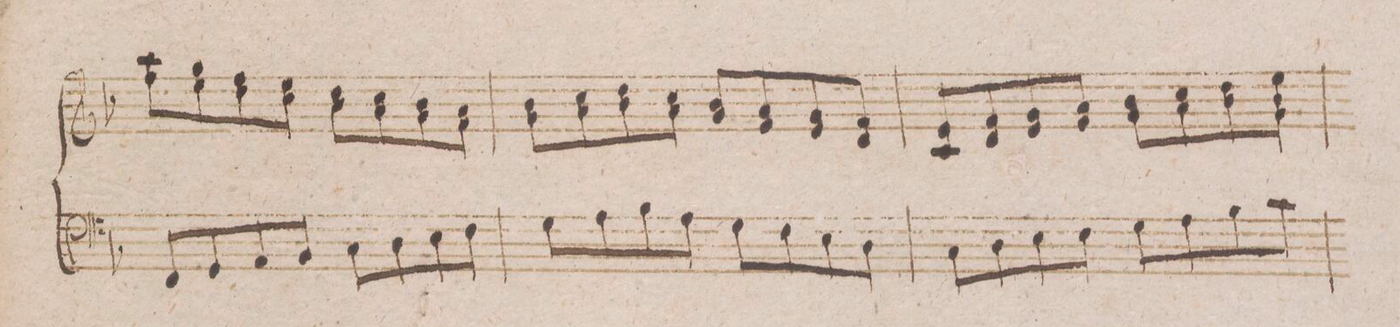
**kern
*I"Organo.
*clefF4
*k[b-]
*met(c)
*M4/4
8FF/L
8AA/
8C/
8AA/J
8C\L
8D\
8E\
8F\J
=137
8G\L
8A\
8B-\
8A\J
8G\L
8F\
8E\
8D\J
=138
8C\L
8D\
8E\
8F\J
8G\L
8A\
8B-\
8c\J
=139
*-
